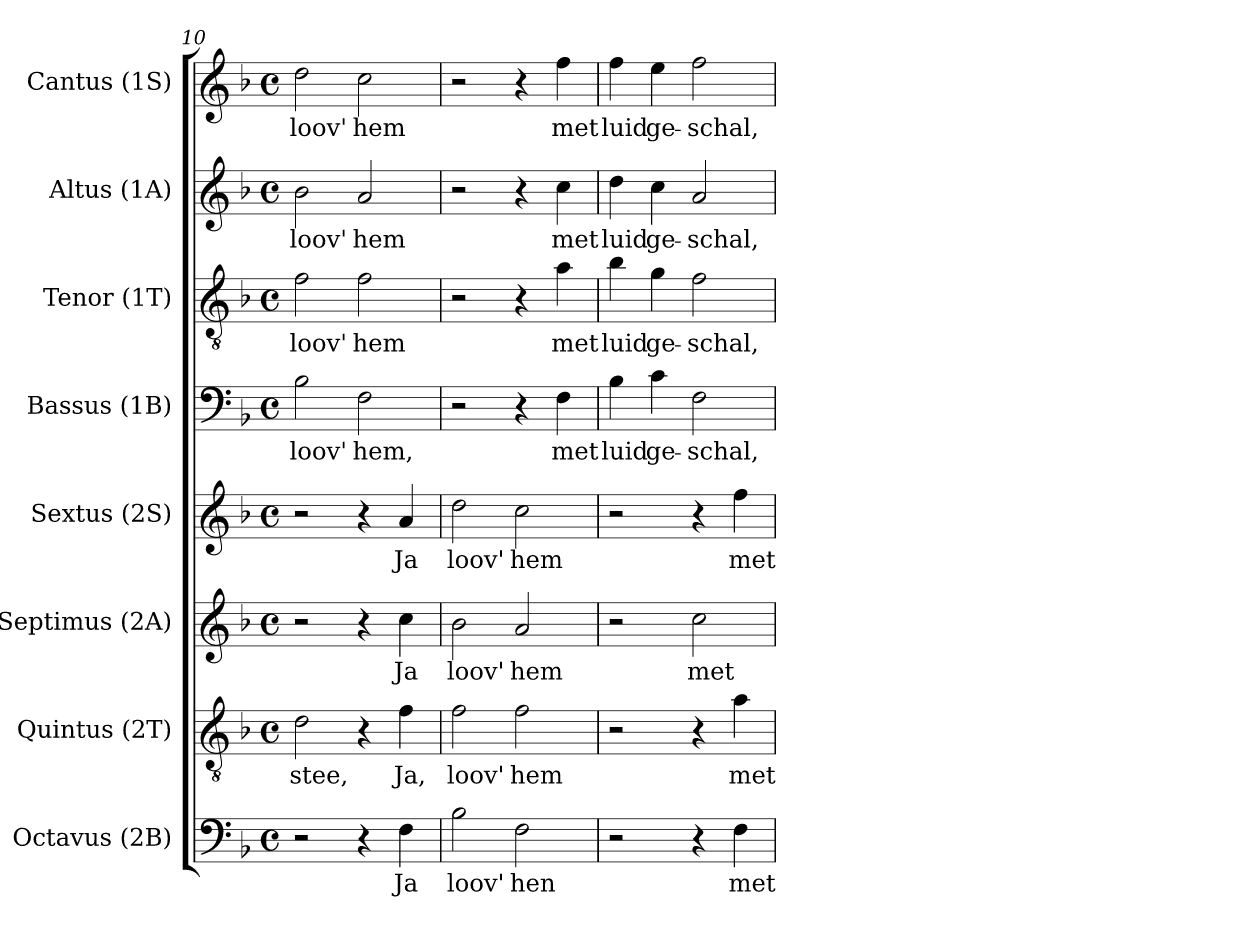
**kern	**text	**kern	**text	**kern	**text	**kern	**text	**kern	**text	**kern	**text	**kern	**text	**kern	**text
*part8	*part8	*part7	*part7	*part6	*part6	*part5	*part5	*part4	*part4	*part3	*part3	*part2	*part2	*part1	*part1
*staff8	*staff8	*staff7	*staff7	*staff6	*staff6	*staff5	*staff5	*staff4	*staff4	*staff3	*staff3	*staff2	*staff2	*staff1	*staff1
*I"Octavus (2B)	*	*I"Quintus (2T)	*	*I"Septimus (2A)	*	*I"Sextus (2S)	*	*I"Bassus (1B)	*	*I"Tenor (1T)	*	*I"Altus (1A)	*	*I"Cantus (1S)	*
*I'Octavus	*	*I'Quintus	*	*I'Septimus	*	*I'Sextus	*	*I'Bassus	*	*I'Tenor	*	*I'Altus	*	*I'Cantus	*
*clefF4	*	*clefGv2	*	*clefG2	*	*clefG2	*	*clefF4	*	*clefGv2	*	*clefG2	*	*clefG2	*
*k[b-]	*	*k[b-]	*	*k[b-]	*	*k[b-]	*	*k[b-]	*	*k[b-]	*	*k[b-]	*	*k[b-]	*
*F:	*	*F:	*	*F:	*	*F:	*	*F:	*	*F:	*	*F:	*	*F:	*
*M4/4	*	*M4/4	*	*M4/4	*	*M4/4	*	*M4/4	*	*M4/4	*	*M4/4	*	*M4/4	*
*met(c)	*	*met(c)	*	*met(c)	*	*met(c)	*	*met(c)	*	*met(c)	*	*met(c)	*	*met(c)	*
=10	=10	=10	=10	=10	=10	=10	=10	=10	=10	=10	=10	=10	=10	=10	=10
!	!	!	!LO:LY:b:color=#000000	!	!	!	!	!	!	!	!	!	!	!	!
!	!	!	!	!	!	!	!	!	!LO:LY:b:color=#000000	!	!	!	!	!	!
!	!	!	!	!	!	!	!	!	!	!	!LO:LY:b:color=#000000	!	!	!	!
!	!	!	!	!	!	!	!	!	!	!	!	!	!LO:LY:b:color=#000000	!	!
!	!	!	!	!	!	!	!	!	!	!	!	!	!	!	!LO:LY:b:color=#000000
2r	.	2di\	stee,	2r	.	2r	.	2B-i\	loov'	2fi\	loov'	2b-i\	loov'	2ddi\	loov'
!	!	!	!	!	!	!	!	!	!LO:LY:b:color=#000000	!	!	!	!	!	!
!	!	!	!	!	!	!	!	!	!	!	!LO:LY:b:color=#000000	!	!	!	!
!	!	!	!	!	!	!	!	!	!	!	!	!	!LO:LY:b:color=#000000	!	!
!	!	!	!	!	!	!	!	!	!	!	!	!	!	!	!LO:LY:b:color=#000000
4r	.	4r	.	4r	.	4r	.	2Fi\	hem,	2fi\	hem	2ai/	hem	2cci\	hem
!	!LO:LY:b:color=#000000	!	!	!	!	!	!	!	!	!	!	!	!	!	!
!	!	!	!LO:LY:b:color=#000000	!	!	!	!	!	!	!	!	!	!	!	!
!	!	!	!	!	!LO:LY:b:color=#000000	!	!	!	!	!	!	!	!	!	!
!	!	!	!	!	!	!	!LO:LY:b:color=#000000	!	!	!	!	!	!	!	!
4Fi\	Ja	4fi\	Ja,	4cci\	Ja	4ai/	Ja	.	.	.	.	.	.	.	.
=11	=11	=11	=11	=11	=11	=11	=11	=11	=11	=11	=11	=11	=11	=11	=11
!	!LO:LY:b:color=#000000	!	!	!	!	!	!	!	!	!	!	!	!	!	!
!	!	!	!LO:LY:b:color=#000000	!	!	!	!	!	!	!	!	!	!	!	!
!	!	!	!	!	!LO:LY:b:color=#000000	!	!	!	!	!	!	!	!	!	!
!	!	!	!	!	!	!	!LO:LY:b:color=#000000	!	!	!	!	!	!	!	!
2B-i\	loov'	2fi\	loov'	2b-i\	loov'	2ddi\	loov'	2r	.	2r	.	2r	.	2r	.
!	!LO:LY:b:color=#000000	!	!	!	!	!	!	!	!	!	!	!	!	!	!
!	!	!	!LO:LY:b:color=#000000	!	!	!	!	!	!	!	!	!	!	!	!
!	!	!	!	!	!LO:LY:b:color=#000000	!	!	!	!	!	!	!	!	!	!
!	!	!	!	!	!	!	!LO:LY:b:color=#000000	!	!	!	!	!	!	!	!
2Fi\	hen	2fi\	hem	2ai/	hem	2cci\	hem	4r	.	4r	.	4r	.	4r	.
!	!	!	!	!	!	!	!	!	!LO:LY:b:color=#000000	!	!	!	!	!	!
!	!	!	!	!	!	!	!	!	!	!	!LO:LY:b:color=#000000	!	!	!	!
!	!	!	!	!	!	!	!	!	!	!	!	!	!LO:LY:b:color=#000000	!	!
!	!	!	!	!	!	!	!	!	!	!	!	!	!	!	!LO:LY:b:color=#000000
.	.	.	.	.	.	.	.	4Fi\	met	4ai\	met	4cci\	met	4ffi\	met
!!LO:PB:g=z
=12	=12	=12	=12	=12	=12	=12	=12	=12	=12	=12	=12	=12	=12	=12	=12
!	!	!	!	!	!	!	!	!	!LO:LY:b:color=#000000	!	!	!	!	!	!
!	!	!	!	!	!	!	!	!	!	!	!LO:LY:b:color=#000000	!	!	!	!
!	!	!	!	!	!	!	!	!	!	!	!	!	!LO:LY:b:color=#000000	!	!
!	!	!	!	!	!	!	!	!	!	!	!	!	!	!	!LO:LY:b:color=#000000
2r	.	2r	.	2r	.	2r	.	4B-i\	luid	4b-i\	luid	4ddi\	luid	4ffi\	luid
!	!	!	!	!	!	!	!	!	!LO:LY:b:color=#000000	!	!	!	!	!	!
!	!	!	!	!	!	!	!	!	!	!	!LO:LY:b:color=#000000	!	!	!	!
!	!	!	!	!	!	!	!	!	!	!	!	!	!LO:LY:b:color=#000000	!	!
!	!	!	!	!	!	!	!	!	!	!	!	!	!	!	!LO:LY:b:color=#000000
.	.	.	.	.	.	.	.	4ci\	ge-	4gi\	ge-	4cci\	ge-	4eei\	ge-
!	!	!	!	!	!LO:LY:b:color=#000000	!	!	!	!	!	!	!	!	!	!
!	!	!	!	!	!	!	!	!	!LO:LY:b:color=#000000	!	!	!	!	!	!
!	!	!	!	!	!	!	!	!	!	!	!LO:LY:b:color=#000000	!	!	!	!
!	!	!	!	!	!	!	!	!	!	!	!	!	!LO:LY:b:color=#000000	!	!
!	!	!	!	!	!	!	!	!	!	!	!	!	!	!	!LO:LY:b:color=#000000
4r	.	4r	.	2cci\	met	4r	.	2Fi\	-schal,	2fi\	-schal,	2ai/	-schal,	2ffi\	-schal,
!	!LO:LY:b:color=#000000	!	!	!	!	!	!	!	!	!	!	!	!	!	!
!	!	!	!LO:LY:b:color=#000000	!	!	!	!	!	!	!	!	!	!	!	!
!	!	!	!	!	!	!	!LO:LY:b:color=#000000	!	!	!	!	!	!	!	!
4Fi\	met	4ai\	met	.	.	4ffi\	met	.	.	.	.	.	.	.	.
=	=	=	=	=	=	=	=	=	=	=	=	=	=	=	=
*-	*-	*-	*-	*-	*-	*-	*-	*-	*-	*-	*-	*-	*-	*-	*-
